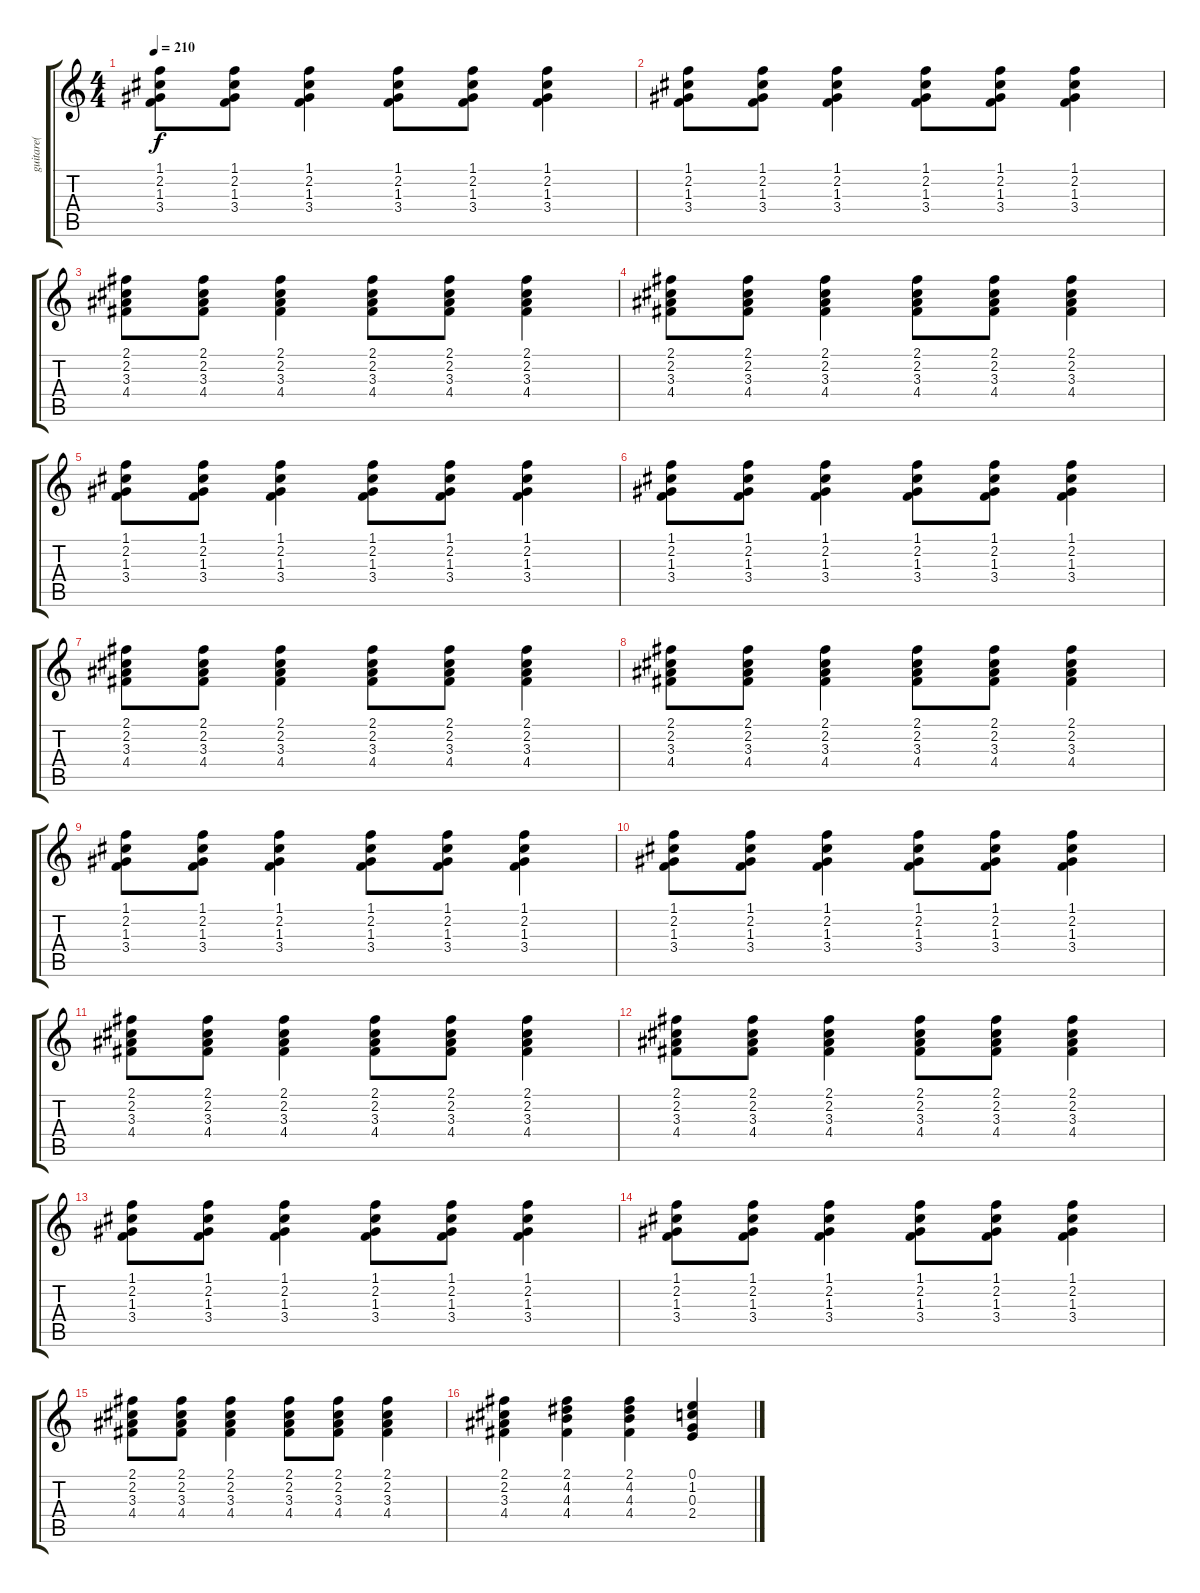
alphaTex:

\track ("guitare(  Pete Davidson ) " "guitare(  ") {instrument distortionguitar}
\staff {score tabs}
\tuning (E4 B3 G3 D3 A2 E2) {hide}
\ts (4 4)
\tempo 210
\clef g2
\ks c
(1.1 2.2 1.3 3.4).8{dy f} (1.1 2.2 1.3 3.4).8 (1.1 2.2 1.3 3.4).4 (1.1 2.2 1.3 3.4).8 (1.1 2.2 1.3 3.4).8 (1.1 2.2 1.3 3.4).4 |
(1.1 2.2 1.3 3.4).8 (1.1 2.2 1.3 3.4).8 (1.1 2.2 1.3 3.4).4 (1.1 2.2 1.3 3.4).8 (1.1 2.2 1.3 3.4).8 (1.1 2.2 1.3 3.4).4 |
(2.1 2.2 3.3 4.4).8 (2.1 2.2 3.3 4.4).8 (2.1 2.2 3.3 4.4).4 (2.1 2.2 3.3 4.4).8 (2.1 2.2 3.3 4.4).8 (2.1 2.2 3.3 4.4).4 |
(2.1 2.2 3.3 4.4).8 (2.1 2.2 3.3 4.4).8 (2.1 2.2 3.3 4.4).4 (2.1 2.2 3.3 4.4).8 (2.1 2.2 3.3 4.4).8 (2.1 2.2 3.3 4.4).4 |
(1.1 2.2 1.3 3.4).8 (1.1 2.2 1.3 3.4).8 (1.1 2.2 1.3 3.4).4 (1.1 2.2 1.3 3.4).8 (1.1 2.2 1.3 3.4).8 (1.1 2.2 1.3 3.4).4 |
(1.1 2.2 1.3 3.4).8 (1.1 2.2 1.3 3.4).8 (1.1 2.2 1.3 3.4).4 (1.1 2.2 1.3 3.4).8 (1.1 2.2 1.3 3.4).8 (1.1 2.2 1.3 3.4).4 |
(2.1 2.2 3.3 4.4).8 (2.1 2.2 3.3 4.4).8 (2.1 2.2 3.3 4.4).4 (2.1 2.2 3.3 4.4).8 (2.1 2.2 3.3 4.4).8 (2.1 2.2 3.3 4.4).4 |
(2.1 2.2 3.3 4.4).8 (2.1 2.2 3.3 4.4).8 (2.1 2.2 3.3 4.4).4 (2.1 2.2 3.3 4.4).8 (2.1 2.2 3.3 4.4).8 (2.1 2.2 3.3 4.4).4 |
(1.1 2.2 1.3 3.4).8 (1.1 2.2 1.3 3.4).8 (1.1 2.2 1.3 3.4).4 (1.1 2.2 1.3 3.4).8 (1.1 2.2 1.3 3.4).8 (1.1 2.2 1.3 3.4).4 |
(1.1 2.2 1.3 3.4).8 (1.1 2.2 1.3 3.4).8 (1.1 2.2 1.3 3.4).4 (1.1 2.2 1.3 3.4).8 (1.1 2.2 1.3 3.4).8 (1.1 2.2 1.3 3.4).4 |
(2.1 2.2 3.3 4.4).8 (2.1 2.2 3.3 4.4).8 (2.1 2.2 3.3 4.4).4 (2.1 2.2 3.3 4.4).8 (2.1 2.2 3.3 4.4).8 (2.1 2.2 3.3 4.4).4 |
(2.1 2.2 3.3 4.4).8 (2.1 2.2 3.3 4.4).8 (2.1 2.2 3.3 4.4).4 (2.1 2.2 3.3 4.4).8 (2.1 2.2 3.3 4.4).8 (2.1 2.2 3.3 4.4).4 |
(1.1 2.2 1.3 3.4).8{volume 12} (1.1 2.2 1.3 3.4).8 (1.1 2.2 1.3 3.4).4 (1.1 2.2 1.3 3.4).8 (1.1 2.2 1.3 3.4).8 (1.1 2.2 1.3 3.4).4 |
(1.1 2.2 1.3 3.4).8 (1.1 2.2 1.3 3.4).8 (1.1 2.2 1.3 3.4).4 (1.1 2.2 1.3 3.4).8 (1.1 2.2 1.3 3.4).8 (1.1 2.2 1.3 3.4).4 |
(2.1 2.2 3.3 4.4).8 (2.1 2.2 3.3 4.4).8 (2.1 2.2 3.3 4.4).4 (2.1 2.2 3.3 4.4).8 (2.1 2.2 3.3 4.4).8 (2.1 2.2 3.3 4.4).4 |
(2.1 2.2 3.3 4.4).4 (2.1 4.2 4.3 4.4).4 (2.1 4.2 4.3 4.4).4 (0.1 1.2 0.3 2.4).4
